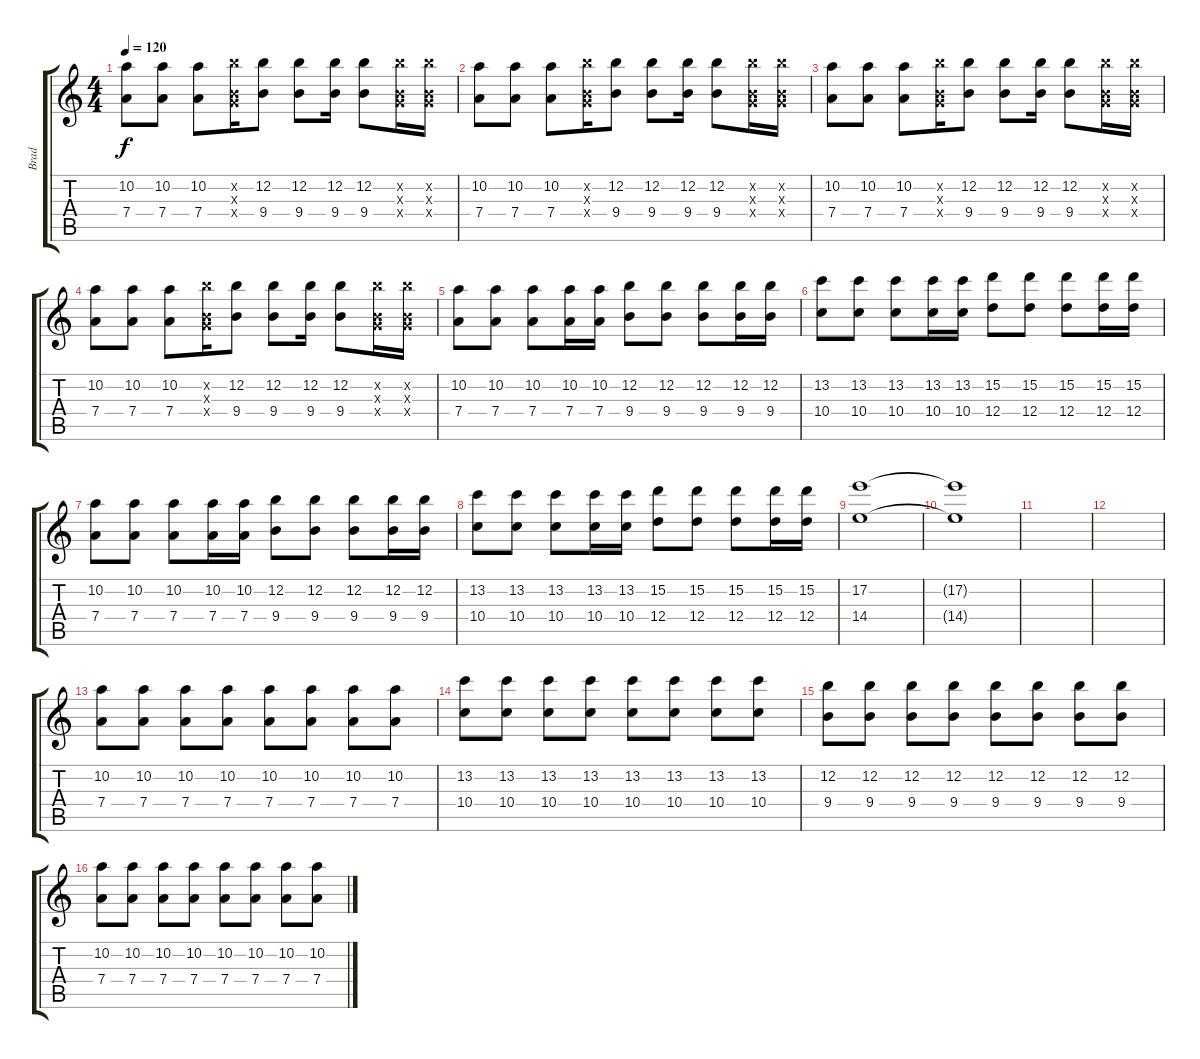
\track ("Brad" "Brad") {instrument electricguitarjazz}
\staff {score tabs}
\tuning (E4 B3 G3 D3 A2 E2) {hide}
\ts (4 4)
\tempo 120
\clef g2
\ks c
(10.2 7.4).8{dy f} (10.2 7.4).8 (10.2 7.4).8 (12.2{x} 0.3{x} 9.4{x}).16 (12.2 9.4).8 (12.2 9.4).8 (12.2 9.4).16 (12.2 9.4).8 (12.2{x} 0.3{x} 9.4{x}).16 (12.2{x} 0.3{x} 9.4{x}).16 |
(10.2 7.4).8 (10.2 7.4).8 (10.2 7.4).8 (12.2{x} 0.3{x} 9.4{x}).16 (12.2 9.4).8 (12.2 9.4).8 (12.2 9.4).16 (12.2 9.4).8 (12.2{x} 0.3{x} 9.4{x}).16 (12.2{x} 0.3{x} 9.4{x}).16 |
(10.2 7.4).8 (10.2 7.4).8 (10.2 7.4).8 (12.2{x} 0.3{x} 9.4{x}).16 (12.2 9.4).8 (12.2 9.4).8 (12.2 9.4).16 (12.2 9.4).8 (12.2{x} 0.3{x} 9.4{x}).16 (12.2{x} 0.3{x} 9.4{x}).16 |
(10.2 7.4).8 (10.2 7.4).8 (10.2 7.4).8 (12.2{x} 0.3{x} 9.4{x}).16 (12.2 9.4).8 (12.2 9.4).8 (12.2 9.4).16 (12.2 9.4).8 (12.2{x} 0.3{x} 9.4{x}).16 (12.2{x} 0.3{x} 9.4{x}).16 |
(10.2 7.4).8 (10.2 7.4).8 (10.2 7.4).8 (10.2 7.4).16 (10.2 7.4).16 (12.2 9.4).8 (12.2 9.4).8 (12.2 9.4).8 (12.2 9.4).16 (12.2 9.4).16 |
(13.2 10.4).8 (13.2 10.4).8 (13.2 10.4).8 (13.2 10.4).16 (13.2 10.4).16 (15.2 12.4).8 (15.2 12.4).8 (15.2 12.4).8 (15.2 12.4).16 (15.2 12.4).16 |
(10.2 7.4).8 (10.2 7.4).8 (10.2 7.4).8 (10.2 7.4).16 (10.2 7.4).16 (12.2 9.4).8 (12.2 9.4).8 (12.2 9.4).8 (12.2 9.4).16 (12.2 9.4).16 |
(13.2 10.4).8 (13.2 10.4).8 (13.2 10.4).8 (13.2 10.4).16 (13.2 10.4).16 (15.2 12.4).8 (15.2 12.4).8 (15.2 12.4).8 (15.2 12.4).16 (15.2 12.4).16 |
(17.2 14.4).1 |
(17.2{t} 14.4{t}).1 |
|
|
(10.2 7.4).8{instrument electricguitarjazz} (10.2 7.4).8 (10.2 7.4).8 (10.2 7.4).8 (10.2 7.4).8 (10.2 7.4).8 (10.2 7.4).8 (10.2 7.4).8 |
(13.2 10.4).8 (13.2 10.4).8 (13.2 10.4).8 (13.2 10.4).8 (13.2 10.4).8 (13.2 10.4).8 (13.2 10.4).8 (13.2 10.4).8 |
(12.2 9.4).8 (12.2 9.4).8 (12.2 9.4).8 (12.2 9.4).8 (12.2 9.4).8 (12.2 9.4).8 (12.2 9.4).8 (12.2 9.4).8 |
(10.2 7.4).8 (10.2 7.4).8 (10.2 7.4).8 (10.2 7.4).8 (10.2 7.4).8 (10.2 7.4).8 (10.2 7.4).8 (10.2 7.4).8
